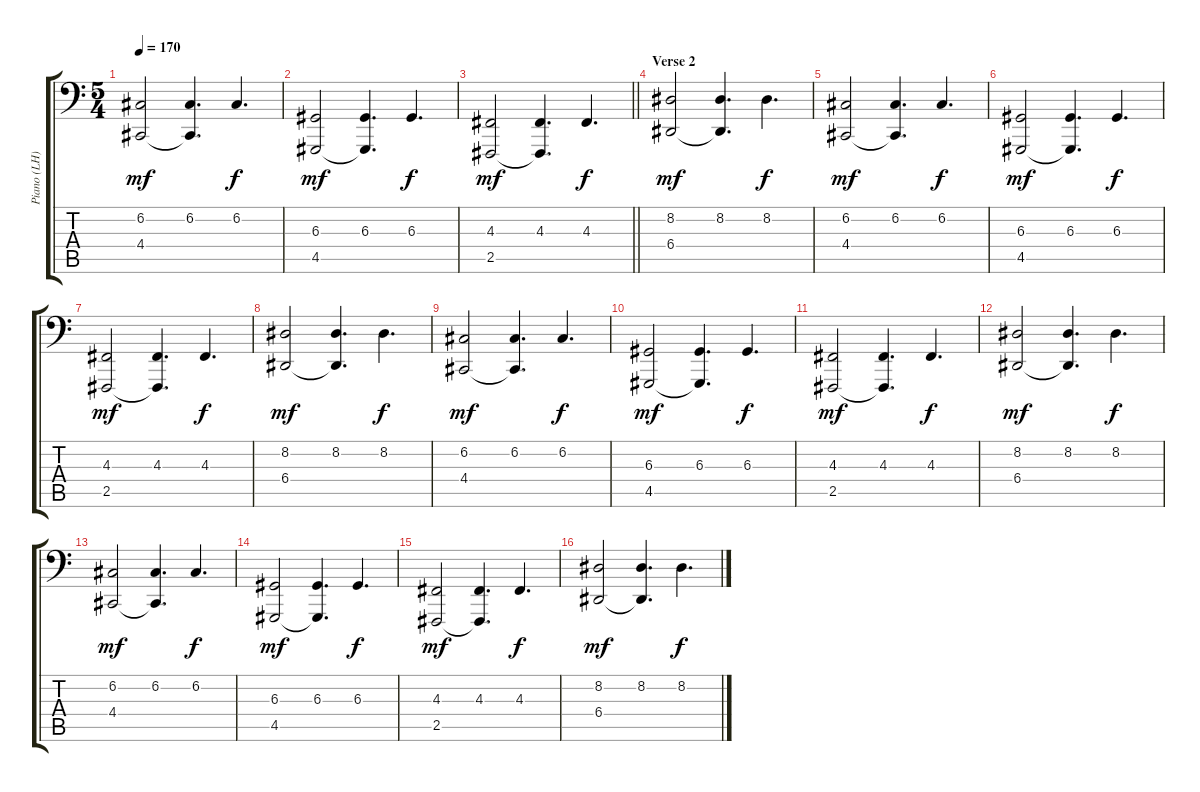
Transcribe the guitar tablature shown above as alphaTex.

\track ("Piano (LH)" "Piano (LH)") {instrument electricpiano1}
\staff {score tabs}
\tuning (C3 G2 D2 A1 E1 B0) {hide}
\ts (5 4)
\tempo 170
\clef f4
\ks c
(6.2 4.4).2{dy mf} (6.2 4.4{t}).4{d} 6.2.4{d dy f} |
(6.3 4.5).2{dy mf} (6.3 4.5{t}).4{d} 6.3.4{d dy f} |
\barLineRight lightlight
(4.3 2.5).2{dy mf} (4.3 2.5{t}).4{d} 4.3.4{d dy f} |
\section ("" "Verse 2")
(8.2 6.4).2{dy mf} (8.2 6.4{t}).4{d} 8.2.4{d dy f} |
(6.2 4.4).2{dy mf} (6.2 4.4{t}).4{d} 6.2.4{d dy f} |
(6.3 4.5).2{dy mf} (6.3 4.5{t}).4{d} 6.3.4{d dy f} |
(4.3 2.5).2{dy mf} (4.3 2.5{t}).4{d} 4.3.4{d dy f} |
(8.2 6.4).2{dy mf} (8.2 6.4{t}).4{d} 8.2.4{d dy f} |
(6.2 4.4).2{dy mf} (6.2 4.4{t}).4{d} 6.2.4{d dy f} |
(6.3 4.5).2{dy mf} (6.3 4.5{t}).4{d} 6.3.4{d dy f} |
(4.3 2.5).2{dy mf} (4.3 2.5{t}).4{d} 4.3.4{d dy f} |
(8.2 6.4).2{dy mf} (8.2 6.4{t}).4{d} 8.2.4{d dy f} |
(6.2 4.4).2{dy mf} (6.2 4.4{t}).4{d} 6.2.4{d dy f} |
(6.3 4.5).2{dy mf} (6.3 4.5{t}).4{d} 6.3.4{d dy f} |
(4.3 2.5).2{dy mf} (4.3 2.5{t}).4{d} 4.3.4{d dy f} |
(8.2 6.4).2{dy mf} (8.2 6.4{t}).4{d} 8.2.4{d dy f}
